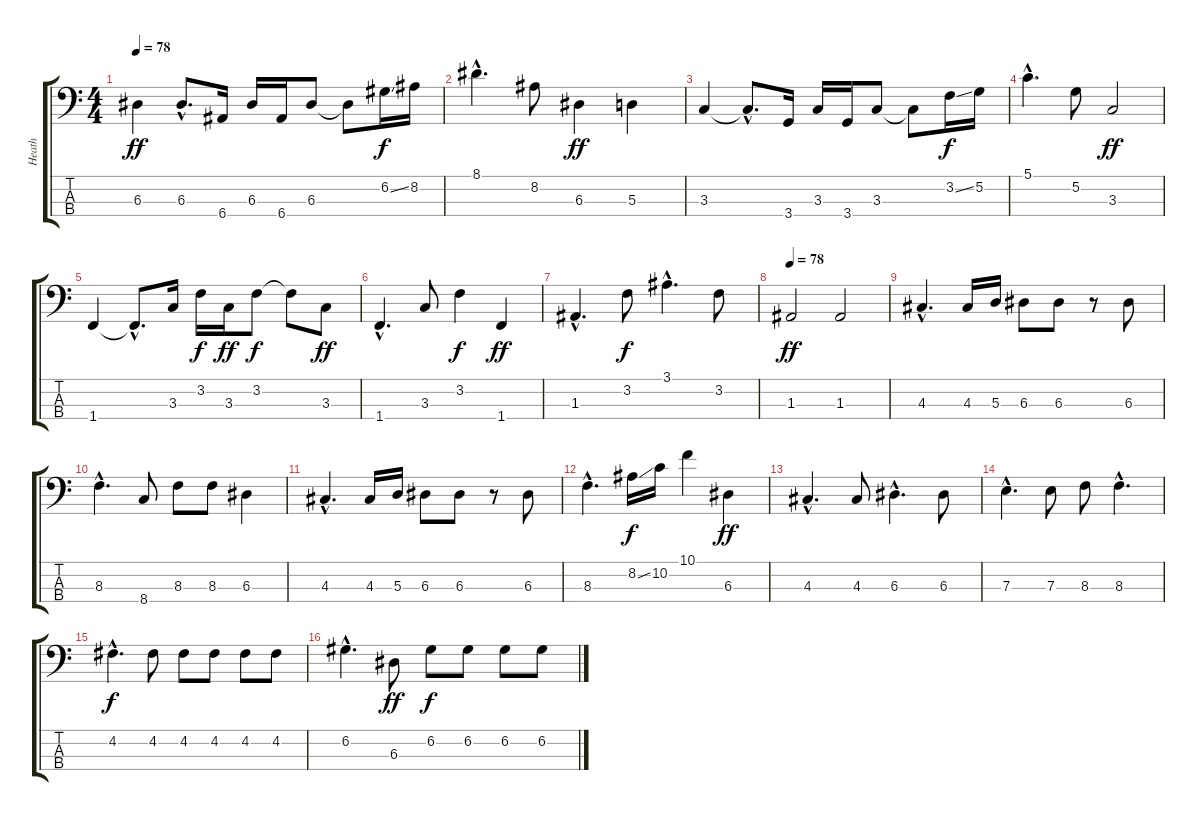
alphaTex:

\track ("Heath" "Heath") {instrument fretlessbass}
\staff {score tabs}
\tuning (G2 D2 A1 E1) {hide}
\ts (4 4)
\tempo 78
\clef f4
\ks c
6.3.4{dy ff} 6.3{hac}.8{d} 6.4.16 6.3.16 6.4.16 6.3.8 6.3{t}.8 6.2{ss}.16{dy f} 8.2.16 |
8.1{hac}.4{d} 8.2.8 6.3.4{dy ff} 5.3.4 |
3.3.4 3.3{hac t}.8{d} 3.4.16 3.3.16 3.4.16 3.3.8 3.3{t}.8 3.2{ss}.16{dy f} 5.2.16 |
5.1{hac}.4{d} 5.2.8 3.3.2{dy ff} |
1.4.4 1.4{hac t}.8{d} 3.3.16 3.2.16{dy f} 3.3.16{dy ff} 3.2.8{dy f} 3.2{t}.8 3.3.8{dy ff} |
1.4{hac}.4{d} 3.3.8 3.2.4{dy f} 1.4.4{dy ff} |
1.3{hac}.4{d} 3.2.8{dy f} 3.1{hac}.4{d} 3.2.8 |
\tempo 78
1.3.2{dy ff} 1.3.2 |
4.3{hac}.4{d} 4.3.16 5.3.16 6.3.8 6.3.8 r.8 6.3.8 |
8.3{hac}.4{d} 8.4.8 8.3.8 8.3.8 6.3.4 |
4.3{hac}.4{d} 4.3.16 5.3.16 6.3.8 6.3.8 r.8 6.3.8 |
8.3{hac}.4{d} 8.2{ss}.16{dy f} 10.2.16 10.1.4 6.3.4{dy ff} |
4.3{hac}.4{d} 4.3.8 6.3{hac}.4{d} 6.3.8 |
7.3{hac}.4{d} 7.3.8 8.3.8 8.3{hac}.4{d} |
4.2{hac}.4{d dy f} 4.2.8 4.2.8 4.2.8 4.2.8 4.2.8 |
6.2{hac}.4{d} 6.3.8{dy ff} 6.2.8{dy f} 6.2.8 6.2.8 6.2.8
